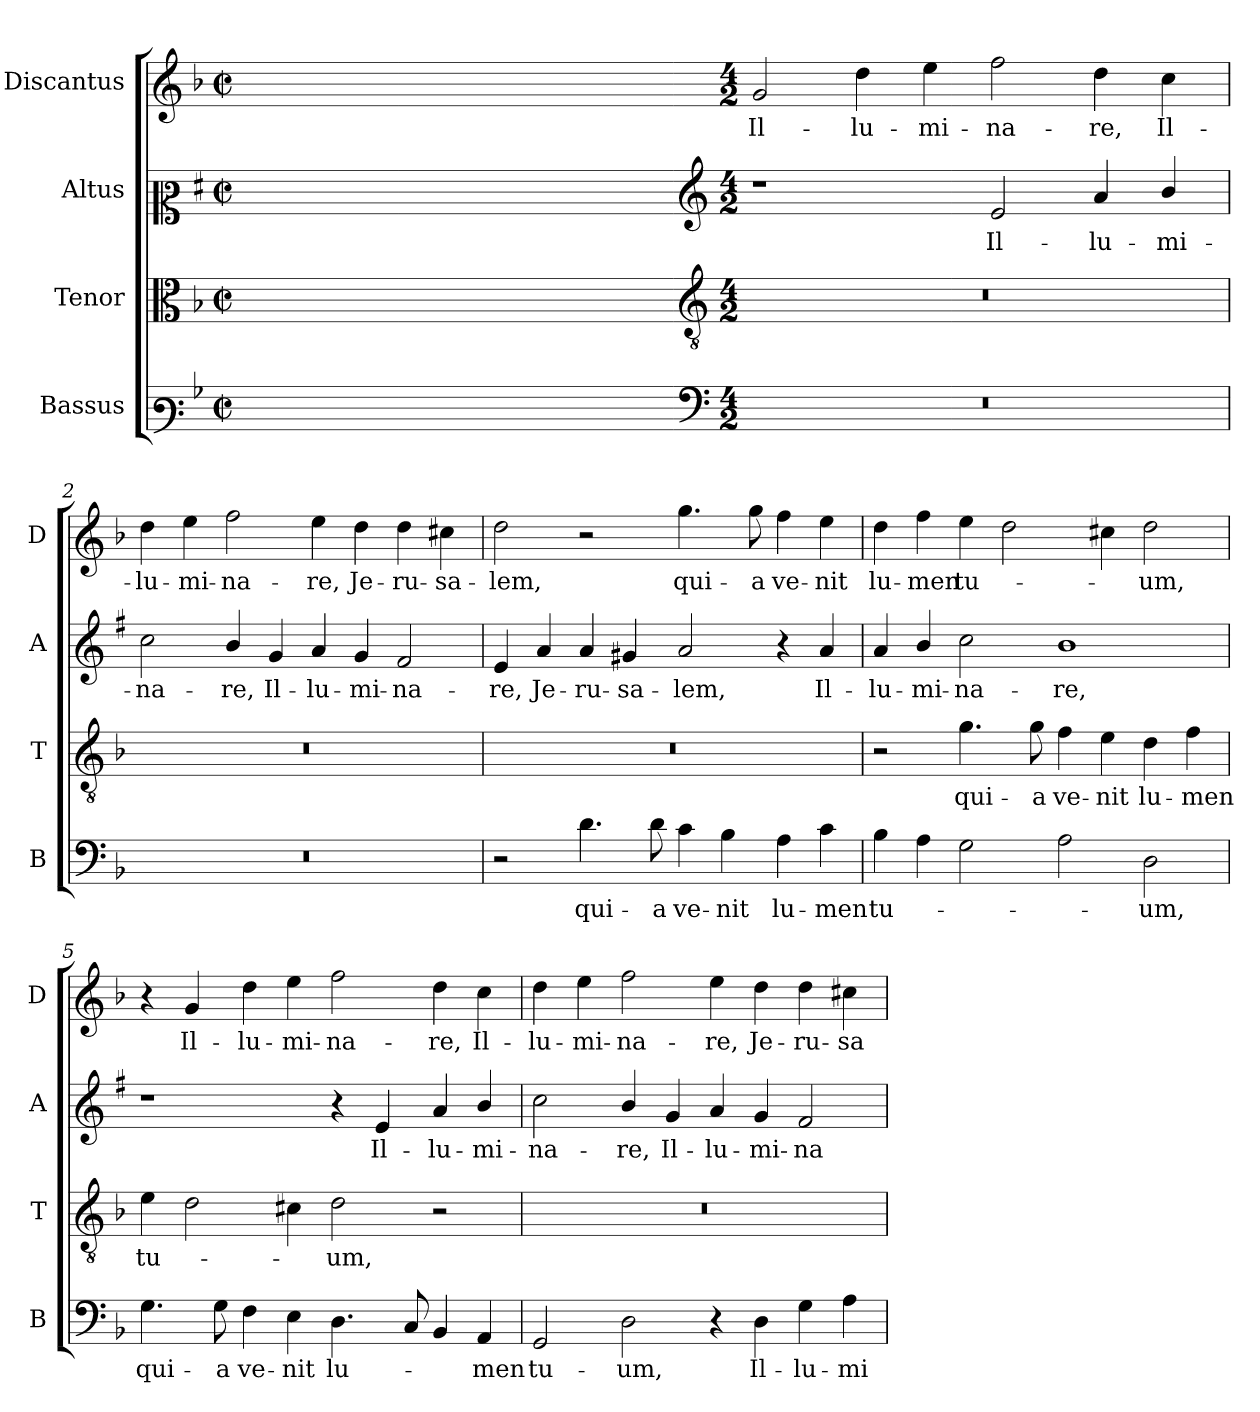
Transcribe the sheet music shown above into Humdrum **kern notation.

**kern	**text	**kern	**text	**kern	**text	**kern	**text
*part4	*part4	*part3	*part3	*part2	*part2	*part1	*part1
*staff4	*staff4	*staff3	*staff3	*staff2	*staff2	*staff1	*staff1
*I"Bassus	*	*I"Tenor	*	*I"Altus	*	*I"Discantus	*
*I'B	*	*I'T	*	*I'A	*	*I'D	*
*clefF3	*	*clefC3	*	*clefC2	*	*clefG2	*
*	*	*	*	*ITrd1c2	*	*	*
*k[b-]	*	*k[b-]	*	*k[b-]	*	*k[b-]	*
*F:	*	*F:	*	*F:	*	*F:	*
*M2/2	*	*M2/2	*	*M2/2	*	*M2/2	*
*met(c|)	*	*met(c|)	*	*met(c|)	*	*met(c|)	*
=	=	=	=	=	=	=	=
1ryy	.	1ryy	.	1ryy	.	1ryy	.
=1X-	=1X-	=1X-	=1X-	=1X-	=1X-	=1X-	=1X-
4ryy	.	4ryy	.	4ryy	.	4ryy	.
4ryy	.	4ryy	.	4ryy	.	4ryy	.
4ryy	.	4ryy	.	4ryy	.	4ryy	.
4ryy	.	4ryy	.	4ryy	.	4ryy	.
=1-	=1-	=1-	=1-	=1-	=1-	=1-	=1-
*clefF4	*	*clefGv2	*	*clefG2	*	*	*
*M4/2	*	*M4/2	*	*M4/2	*	*M4/2	*
!	!	!	!	!	!	!	!LO:LY:b
0r	.	0r	.	1r	.	2g/	Il-
!	!	!	!	!	!	!	!LO:LY:b
.	.	.	.	.	.	4dd\	-lu-
!	!	!	!	!	!	!	!LO:LY:b
.	.	.	.	.	.	4ee\	-mi-
!	!	!	!	!	!LO:LY:b	!	!LO:LY:b
.	.	.	.	2d/	Il-	2ff\	-na-
!	!	!	!	!	!LO:LY:b	!	!LO:LY:b
.	.	.	.	4g/	-lu-	4dd\	-re,
!	!	!	!	!	!LO:LY:b	!	!LO:LY:b
.	.	.	.	4a/	-mi-	4cc\	Il-
=2	=2	=2	=2	=2	=2	=2	=2
!	!	!	!	!	!LO:LY:b	!	!LO:LY:b
0r	.	0r	.	2b-\	-na-	4dd\	-lu-
!	!	!	!	!	!	!	!LO:LY:b
.	.	.	.	.	.	4ee\	-mi-
!	!	!	!	!	!LO:LY:b	!	!LO:LY:b
.	.	.	.	4a/	-re,	2ff\	-na-
!	!	!	!	!	!LO:LY:b	!	!
.	.	.	.	4f/	Il-	.	.
!	!	!	!	!	!LO:LY:b	!	!LO:LY:b
.	.	.	.	4g/	-lu-	4ee\	-re,
!	!	!	!	!	!LO:LY:b	!	!LO:LY:b
.	.	.	.	4f/	-mi-	4dd\	Je-
!	!	!	!	!	!LO:LY:b	!	!LO:LY:b
.	.	.	.	2e/	-na-	4dd\	-ru-
!	!	!	!	!	!	!	!LO:LY:b
.	.	.	.	.	.	4cc#X\	-sa-
=3	=3	=3	=3	=3	=3	=3	=3
!	!	!	!	!	!LO:LY:b	!	!LO:LY:b
2r	.	0r	.	4d/	-re,	2dd\	-lem,
!	!	!	!	!	!LO:LY:b	!	!
.	.	.	.	4g/	Je-	.	.
!	!LO:LY:b	!	!	!	!LO:LY:b	!	!
4.d\	qui-	.	.	4g/	-ru-	2r	.
!	!	!	!	!	!LO:LY:b	!	!
.	.	.	.	4f#X/	-sa-	.	.
!	!LO:LY:b	!	!	!	!	!	!
8d\	-a	.	.	.	.	.	.
!	!LO:LY:b	!	!	!	!LO:LY:b	!	!LO:LY:b
4c\	ve-	.	.	2g/	-lem,	4.gg\	qui-
!	!LO:LY:b	!	!	!	!	!	!
4B-\	-nit	.	.	.	.	.	.
!	!	!	!	!	!	!	!LO:LY:b
.	.	.	.	.	.	8gg\	-a
!	!LO:LY:b	!	!	!	!	!	!LO:LY:b
4A\	lu-	.	.	4r	.	4ff\	ve-
!	!LO:LY:b	!	!	!	!LO:LY:b	!	!LO:LY:b
4c\	-men	.	.	4g/	Il-	4ee\	-nit
!!LO:LB:g=z
=4	=4	=4	=4	=4	=4	=4	=4
!	!LO:LY:b	!	!	!	!LO:LY:b	!	!LO:LY:b
4B-\	tu-	2r	.	4g/	-lu-	4dd\	lu-
!	!	!	!	!	!LO:LY:b	!	!LO:LY:b
4A\	.	.	.	4a/	-mi-	4ff\	-men
!	!	!	!LO:LY:b	!	!LO:LY:b	!	!LO:LY:b
2G\	.	4.g\	qui-	2b-\	-na-	4ee\	tu-
.	.	.	.	.	.	2dd\	.
!	!	!	!LO:LY:b	!	!	!	!
.	.	8g\	-a	.	.	.	.
!	!	!	!LO:LY:b	!	!LO:LY:b	!	!
2A\	.	4f\	ve-	1a	-re,	.	.
!	!	!	!LO:LY:b	!	!	!	!
.	.	4e\	-nit	.	.	4cc#X\	.
!	!LO:LY:b	!	!LO:LY:b	!	!	!	!LO:LY:b
2D\	-um,	4d\	lu-	.	.	2dd\	-um,
!	!	!	!LO:LY:b	!	!	!	!
.	.	4f\	-men	.	.	.	.
=5	=5	=5	=5	=5	=5	=5	=5
!	!LO:LY:b	!	!LO:LY:b	!	!	!	!
4.G\	qui-	4e\	tu-	1r	.	4r	.
!	!	!	!	!	!	!	!LO:LY:b
.	.	2d\	.	.	.	4g/	Il-
!	!LO:LY:b	!	!	!	!	!	!
8G\	-a	.	.	.	.	.	.
!	!LO:LY:b	!	!	!	!	!	!LO:LY:b
4F\	ve-	.	.	.	.	4dd\	-lu-
!	!LO:LY:b	!	!	!	!	!	!LO:LY:b
4E\	-nit	4c#X\	.	.	.	4ee\	-mi-
!	!LO:LY:b	!	!LO:LY:b	!	!	!	!LO:LY:b
4.D\	lu-	2d\	-um,	4r	.	2ff\	-na-
!	!	!	!	!	!LO:LY:b	!	!
.	.	.	.	4d/	Il-	.	.
8C/	.	.	.	.	.	.	.
!	!	!	!	!	!LO:LY:b	!	!LO:LY:b
4BB-/	.	2r	.	4g/	-lu-	4dd\	-re,
!	!LO:LY:b	!	!	!	!LO:LY:b	!	!LO:LY:b
4AA/	-men	.	.	4a/	-mi-	4cc\	Il-
=6	=6	=6	=6	=6	=6	=6	=6
!	!LO:LY:b	!	!	!	!LO:LY:b	!	!LO:LY:b
2GG/	tu-	0r	.	2b-\	-na-	4dd\	-lu-
!	!	!	!	!	!	!	!LO:LY:b
.	.	.	.	.	.	4ee\	-mi-
!	!LO:LY:b	!	!	!	!LO:LY:b	!	!LO:LY:b
2D\	-um,	.	.	4a/	-re,	2ff\	-na-
!	!	!	!	!	!LO:LY:b	!	!
.	.	.	.	4f/	Il-	.	.
!	!	!	!	!	!LO:LY:b	!	!LO:LY:b
4r	.	.	.	4g/	-lu-	4ee\	-re,
!	!LO:LY:b	!	!	!	!LO:LY:b	!	!LO:LY:b
4D\	Il-	.	.	4f/	-mi-	4dd\	Je-
!	!LO:LY:b	!	!	!	!LO:LY:b	!	!LO:LY:b
4G\	-lu-	.	.	2e/	-na-	4dd\	-ru-
!	!LO:LY:b	!	!	!	!	!	!LO:LY:b
4A\	-mi-	.	.	.	.	4cc#X\	-sa-
=	=	=	=	=	=	=	=
*-	*-	*-	*-	*-	*-	*-	*-
